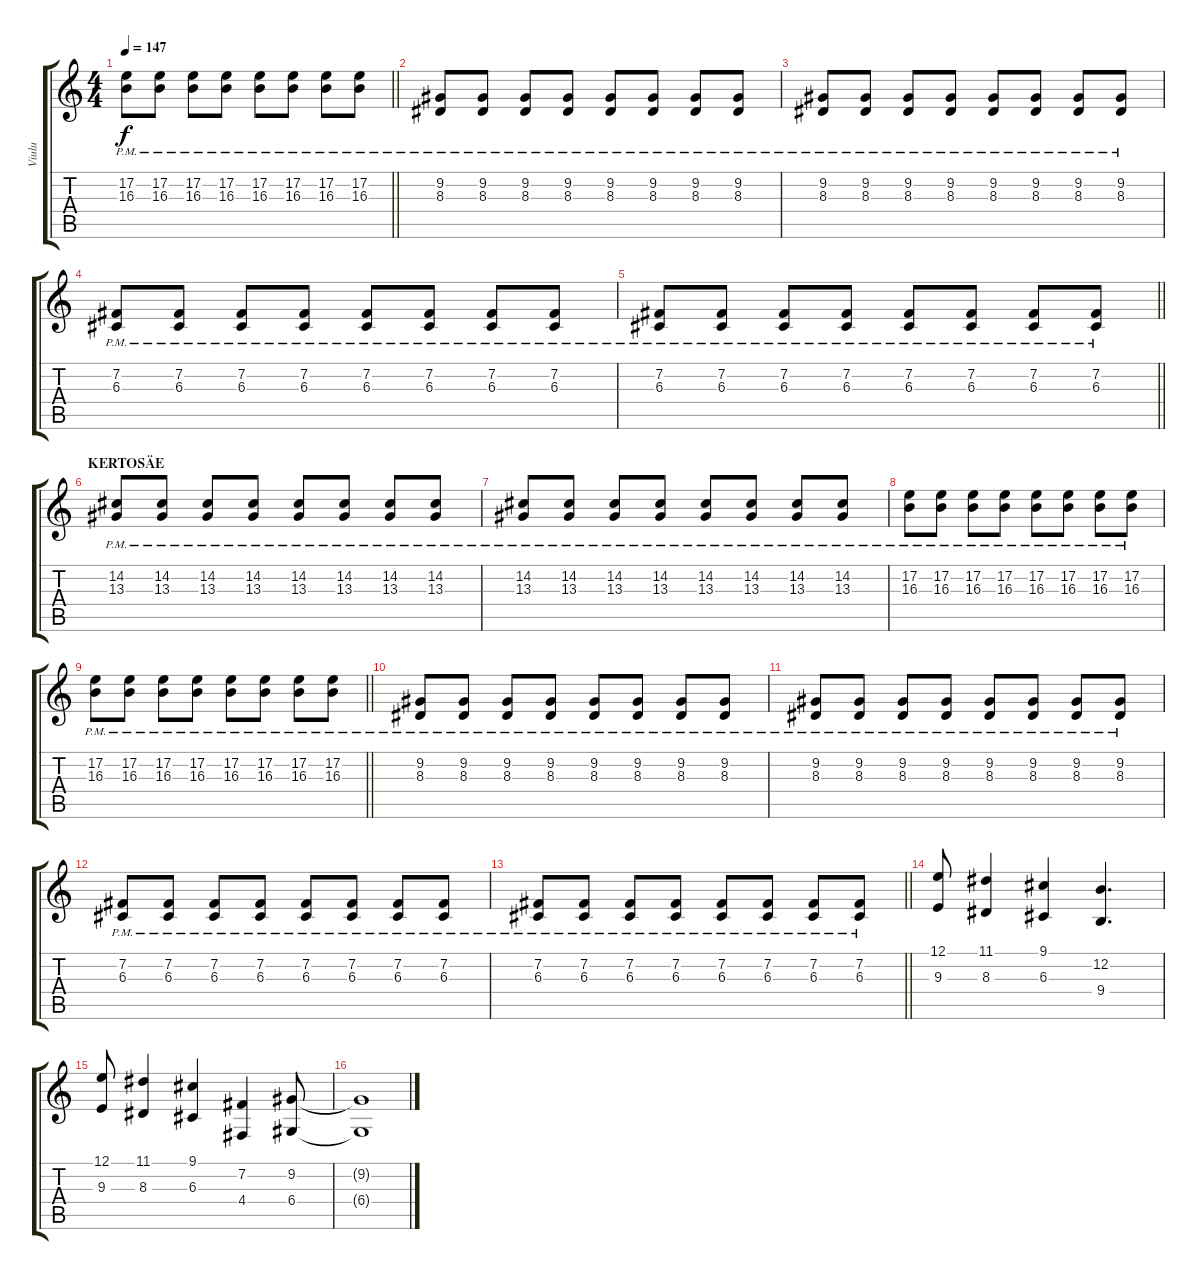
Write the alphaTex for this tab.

\track ("Viulu" "Viulu") {instrument violin}
\staff {score tabs}
\tuning (E4 B3 G3 D3 A2 E2) {hide}
\ts (4 4)
\tempo 147
\clef g2
\barLineRight lightlight
\ks c
(17.2{pm} 16.3{pm}).8{dy f} (17.2{pm} 16.3{pm}).8 (17.2{pm} 16.3{pm}).8 (17.2{pm} 16.3{pm}).8 (17.2{pm} 16.3{pm}).8 (17.2{pm} 16.3{pm}).8 (17.2{pm} 16.3{pm}).8 (17.2{pm} 16.3{pm}).8 |
(9.2{pm} 8.3{pm}).8 (9.2{pm} 8.3{pm}).8 (9.2{pm} 8.3{pm}).8 (9.2{pm} 8.3{pm}).8 (9.2{pm} 8.3{pm}).8 (9.2{pm} 8.3{pm}).8 (9.2{pm} 8.3{pm}).8 (9.2{pm} 8.3{pm}).8 |
(9.2{pm} 8.3{pm}).8 (9.2{pm} 8.3{pm}).8 (9.2{pm} 8.3{pm}).8 (9.2{pm} 8.3{pm}).8 (9.2{pm} 8.3{pm}).8 (9.2{pm} 8.3{pm}).8 (9.2{pm} 8.3{pm}).8 (9.2{pm} 8.3{pm}).8 |
(7.2{pm} 6.3{pm}).8 (7.2{pm} 6.3{pm}).8 (7.2{pm} 6.3{pm}).8 (7.2{pm} 6.3{pm}).8 (7.2{pm} 6.3{pm}).8 (7.2{pm} 6.3{pm}).8 (7.2{pm} 6.3{pm}).8 (7.2{pm} 6.3{pm}).8 |
\barLineRight lightlight
(7.2{pm} 6.3{pm}).8 (7.2{pm} 6.3{pm}).8 (7.2{pm} 6.3{pm}).8 (7.2{pm} 6.3{pm}).8 (7.2{pm} 6.3{pm}).8 (7.2{pm} 6.3{pm}).8 (7.2{pm} 6.3{pm}).8 (7.2{pm} 6.3{pm}).8 |
\section ("" "KERTOSÄE")
(14.2{pm} 13.3{pm}).8 (14.2{pm} 13.3{pm}).8 (14.2{pm} 13.3{pm}).8 (14.2{pm} 13.3{pm}).8 (14.2{pm} 13.3{pm}).8 (14.2{pm} 13.3{pm}).8 (14.2{pm} 13.3{pm}).8 (14.2{pm} 13.3{pm}).8 |
(14.2{pm} 13.3{pm}).8 (14.2{pm} 13.3{pm}).8 (14.2{pm} 13.3{pm}).8 (14.2{pm} 13.3{pm}).8 (14.2{pm} 13.3{pm}).8 (14.2{pm} 13.3{pm}).8 (14.2{pm} 13.3{pm}).8 (14.2{pm} 13.3{pm}).8 |
(17.2{pm} 16.3{pm}).8 (17.2{pm} 16.3{pm}).8 (17.2{pm} 16.3{pm}).8 (17.2{pm} 16.3{pm}).8 (17.2{pm} 16.3{pm}).8 (17.2{pm} 16.3{pm}).8 (17.2{pm} 16.3{pm}).8 (17.2{pm} 16.3{pm}).8 |
\barLineRight lightlight
(17.2{pm} 16.3{pm}).8 (17.2{pm} 16.3{pm}).8 (17.2{pm} 16.3{pm}).8 (17.2{pm} 16.3{pm}).8 (17.2{pm} 16.3{pm}).8 (17.2{pm} 16.3{pm}).8 (17.2{pm} 16.3{pm}).8 (17.2{pm} 16.3{pm}).8 |
(9.2{pm} 8.3{pm}).8 (9.2{pm} 8.3{pm}).8 (9.2{pm} 8.3{pm}).8 (9.2{pm} 8.3{pm}).8 (9.2{pm} 8.3{pm}).8 (9.2{pm} 8.3{pm}).8 (9.2{pm} 8.3{pm}).8 (9.2{pm} 8.3{pm}).8 |
(9.2{pm} 8.3{pm}).8 (9.2{pm} 8.3{pm}).8 (9.2{pm} 8.3{pm}).8 (9.2{pm} 8.3{pm}).8 (9.2{pm} 8.3{pm}).8 (9.2{pm} 8.3{pm}).8 (9.2{pm} 8.3{pm}).8 (9.2{pm} 8.3{pm}).8 |
(7.2{pm} 6.3{pm}).8 (7.2{pm} 6.3{pm}).8 (7.2{pm} 6.3{pm}).8 (7.2{pm} 6.3{pm}).8 (7.2{pm} 6.3{pm}).8 (7.2{pm} 6.3{pm}).8 (7.2{pm} 6.3{pm}).8 (7.2{pm} 6.3{pm}).8 |
\barLineRight lightlight
(7.2{pm} 6.3{pm}).8 (7.2{pm} 6.3{pm}).8 (7.2{pm} 6.3{pm}).8 (7.2{pm} 6.3{pm}).8 (7.2{pm} 6.3{pm}).8 (7.2{pm} 6.3{pm}).8 (7.2{pm} 6.3{pm}).8 (7.2{pm} 6.3{pm}).8 |
(12.1 9.3).8 (11.1 8.3).4 (9.1 6.3).4 (12.2 9.4).4{d} |
(12.1 9.3).8 (11.1 8.3).4 (9.1 6.3).4 (7.2 4.4).4 (9.2 6.4).8 |
(9.2{t} 6.4{t}).1
